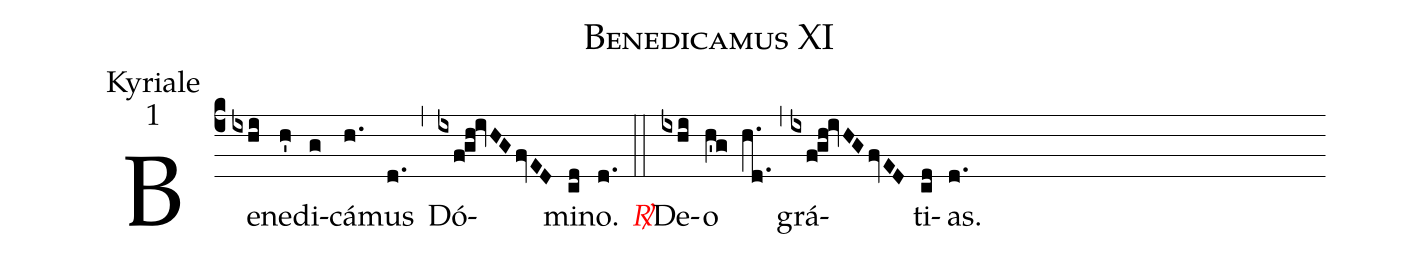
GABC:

name:Benedicamus XI;
office-part:Kyriale;
mode:1;
%%
(c4) Be(ixhi)ne(h')di(g)cá(h.)mus(d.) (,) Dó(ixf!gh!ivHGfvED)mi(cd)no.(d.) (::) <v>\rubric{\Rbar}</v>De(ixhi)o(h'g h.d.) (,) grá(ixf!gh!ivHGfvED)ti(cd)as.(d.)
